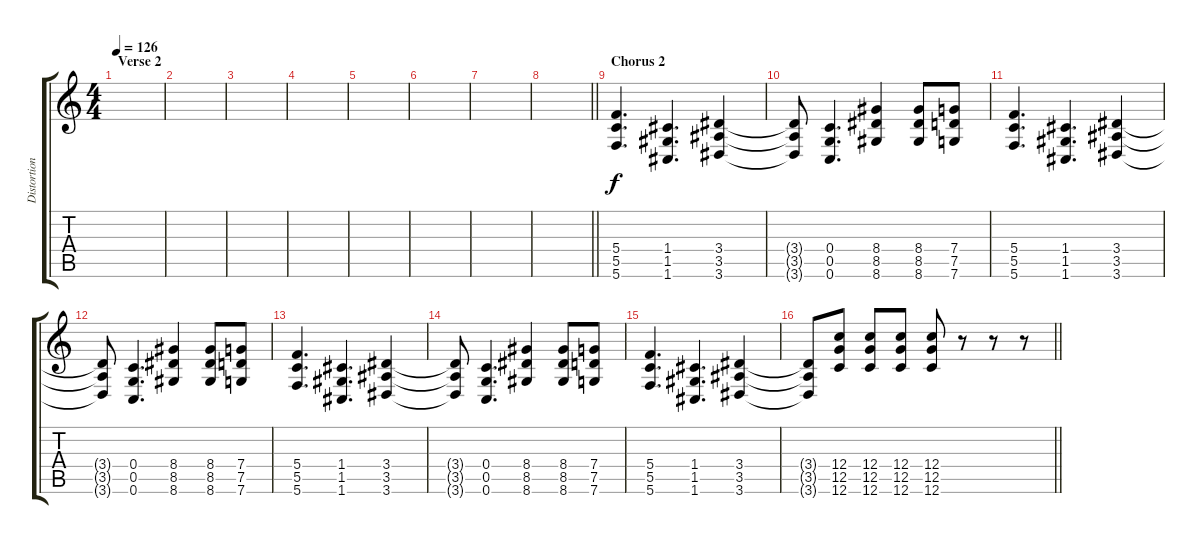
\track ("Distortion Guitar 1" "Distortion") {instrument distortionguitar}
\staff {score tabs}
\tuning (D4 A3 F3 C3 G2 C2) {hide}
\ts (4 4)
\section ("" "Verse 2")
\tempo 126
\clef g2
\ks c
|
|
|
|
|
|
|
\barLineRight lightlight
|
\section ("" "Chorus 2")
(5.4 5.5 5.6).4{d} (1.4 1.5 1.6).4{d} (3.4 3.5 3.6).4 |
(3.4{t} 3.5{t} 3.6{t}).8 (0.4 0.5 0.6).4{d} (8.4 8.5 8.6).4 (8.4 8.5 8.6).8 (7.4 7.5 7.6).8 |
(5.4 5.5 5.6).4{d} (1.4 1.5 1.6).4{d} (3.4 3.5 3.6).4 |
(3.4{t} 3.5{t} 3.6{t}).8 (0.4 0.5 0.6).4{d} (8.4 8.5 8.6).4 (8.4 8.5 8.6).8 (7.4 7.5 7.6).8 |
(5.4 5.5 5.6).4{d} (1.4 1.5 1.6).4{d} (3.4 3.5 3.6).4 |
(3.4{t} 3.5{t} 3.6{t}).8 (0.4 0.5 0.6).4{d} (8.4 8.5 8.6).4 (8.4 8.5 8.6).8 (7.4 7.5 7.6).8 |
(5.4 5.5 5.6).4{d} (1.4 1.5 1.6).4{d} (3.4 3.5 3.6).4 |
\barLineRight lightlight
(3.4{t} 3.5{t} 3.6{t}).8 (12.4 12.5 12.6).8 (12.4 12.5 12.6).8 (12.4 12.5 12.6).8 (12.4 12.5 12.6).8 r.8 r.8 r.8
